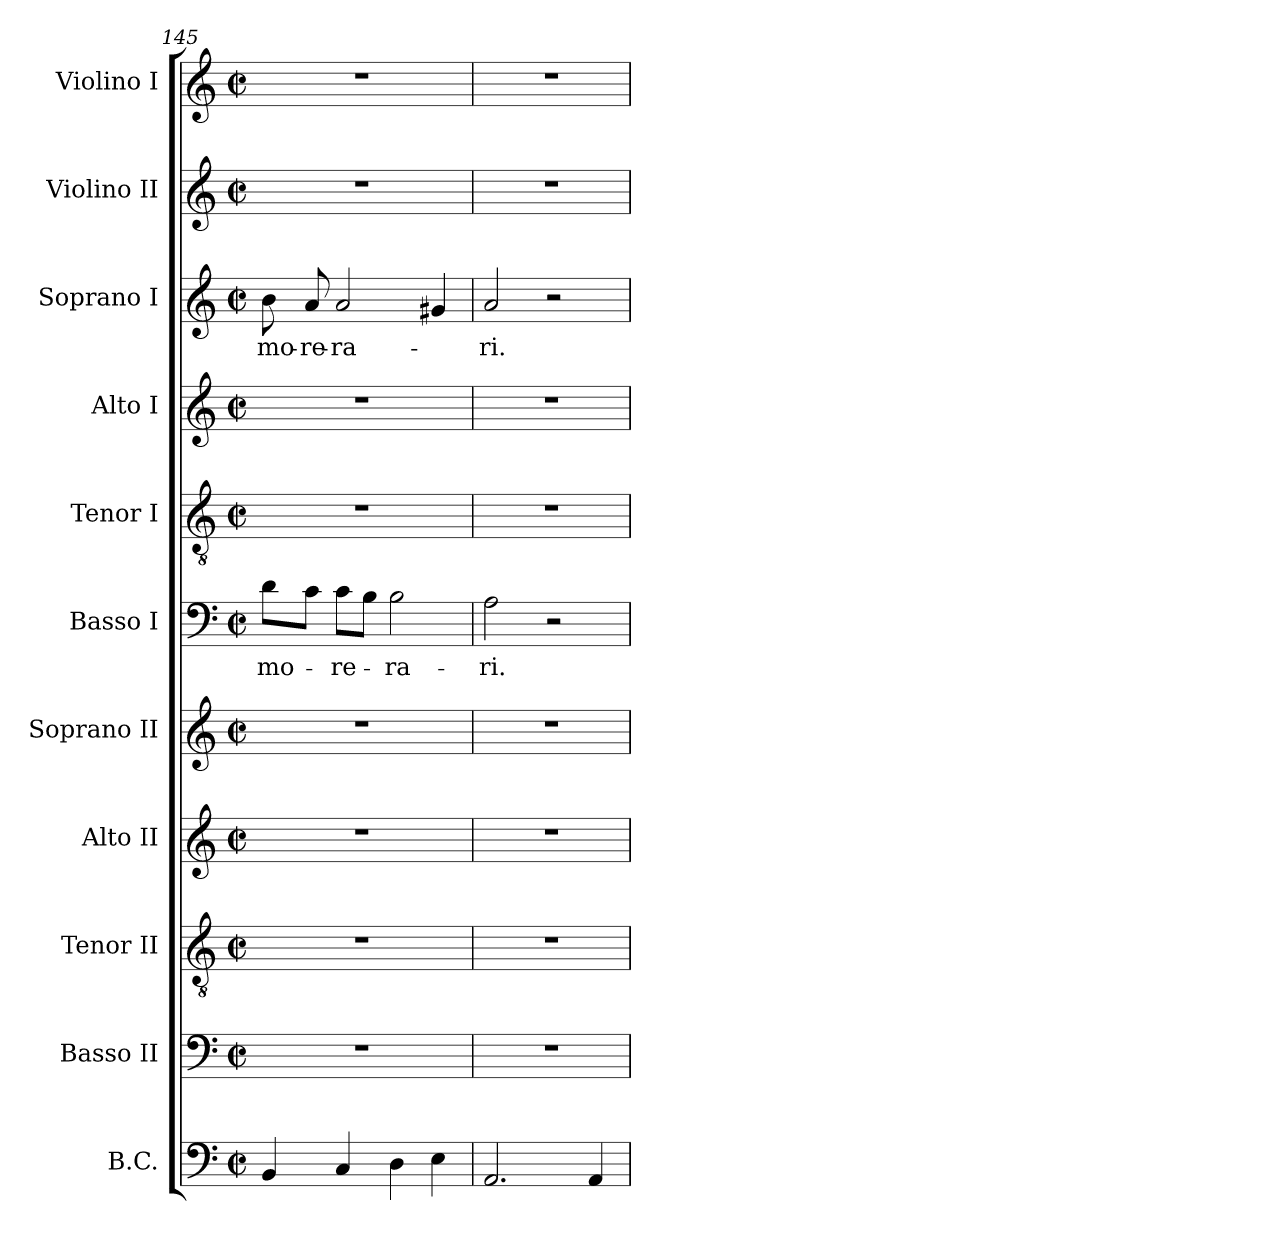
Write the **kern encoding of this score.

**kern	**kern	**kern	**kern	**kern	**kern	**text	**kern	**kern	**kern	**text	**kern	**kern
*part11	*part10	*part9	*part8	*part7	*part6	*part6	*part5	*part4	*part3	*part3	*part2	*part1
*staff11	*staff10	*staff9	*staff8	*staff7	*staff6	*staff6	*staff5	*staff4	*staff3	*staff3	*staff2	*staff1
*I"B.C.	*I"Basso II	*I"Tenor II	*I"Alto II	*I"Soprano II	*I"Basso I	*	*I"Tenor I	*I"Alto I	*I"Soprano I	*	*I"Violino II	*I"Violino I
*I'BC	*I'B 2	*I'T 2	*I'A 2	*I'S 2	*I'B 1	*	*I'T 1	*I'A 1	*I'S 1	*	*I'Vln. II	*I'Vln. I
*clefF4	*clefF4	*clefGv2	*clefG2	*clefG2	*clefF4	*	*clefGv2	*clefG2	*clefG2	*	*clefG2	*clefG2
*k[]	*k[]	*k[]	*k[]	*k[]	*k[]	*	*k[]	*k[]	*k[]	*	*k[]	*k[]
*C:	*C:	*C:	*C:	*C:	*C:	*	*C:	*C:	*C:	*	*C:	*C:
*M2/2	*M2/2	*M2/2	*M2/2	*M2/2	*M2/2	*	*M2/2	*M2/2	*M2/2	*	*M2/2	*M2/2
*met(c|)	*met(c|)	*met(c|)	*met(c|)	*met(c|)	*met(c|)	*	*met(c|)	*met(c|)	*met(c|)	*	*met(c|)	*met(c|)
=145	=145	=145	=145	=145	=145	=145	=145	=145	=145	=145	=145	=145
!	!	!	!	!	!	!LO:LY:b	!	!	!	!	!	!
!	!	!	!	!	!	!	!	!	!	!LO:LY:b	!	!
4BB/	1r	1r	1r	1r	8d\L	mo-	1r	1r	8b\	mo-	1r	1r
!	!	!	!	!	!	!	!	!	!	!LO:LY:b	!	!
.	.	.	.	.	8c\J	.	.	.	8a/	-re-	.	.
!	!	!	!	!	!	!LO:LY:b	!	!	!	!	!	!
!	!	!	!	!	!	!	!	!	!	!LO:LY:b	!	!
4C/	.	.	.	.	8c\L	-re-	.	.	2a/	-ra-	.	.
.	.	.	.	.	8B\J	.	.	.	.	.	.	.
!	!	!	!	!	!	!LO:LY:b	!	!	!	!	!	!
4D\	.	.	.	.	2B\	-ra-	.	.	.	.	.	.
4E\	.	.	.	.	.	.	.	.	4g#X/	.	.	.
=146	=146	=146	=146	=146	=146	=146	=146	=146	=146	=146	=146	=146
!	!	!	!	!	!	!LO:LY:b	!	!	!	!	!	!
!	!	!	!	!	!	!	!	!	!	!LO:LY:b	!	!
2.AA/	1r	1r	1r	1r	2A\	-ri.	1r	1r	2a/	-ri.	1r	1r
.	.	.	.	.	2r	.	.	.	2r	.	.	.
4AA/	.	.	.	.	.	.	.	.	.	.	.	.
=	=	=	=	=	=	=	=	=	=	=	=	=
*-	*-	*-	*-	*-	*-	*-	*-	*-	*-	*-	*-	*-
